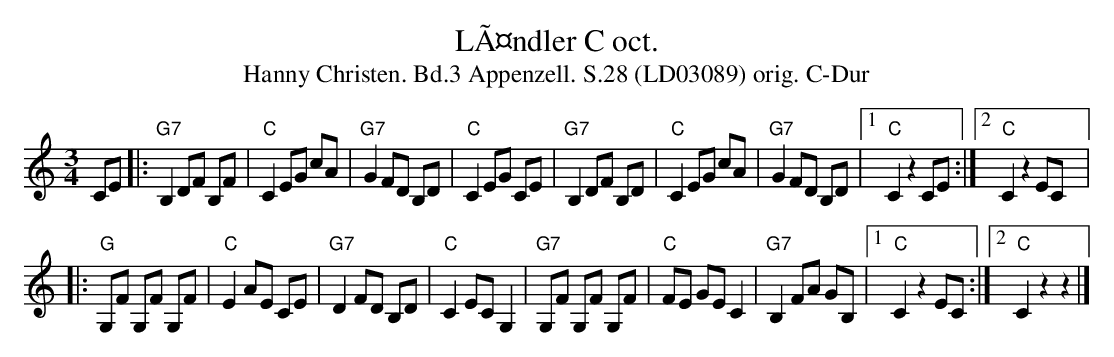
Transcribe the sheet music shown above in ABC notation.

X:1
T:LÃ¤ndler C oct.
T:Hanny Christen. Bd.3 Appenzell. S.28 (LD03089) orig. C-Dur
M:3/4
L:1/8
K:Cmaj
CE |: "G7"B,2 DF B,F | "C"C2 EG cA | "G7"G2 FD B,D | "C"C2 EG CE | \
"G7"B,2 DF B,D | "C"C2 EG cA | "G7"G2 FD B,D |1 "C"C2 z2 CE :|2 "C"C2 z2 EC |:
"G"G,F G,F G,F | "C"E2 AE CE | "G7"D2 FD B,D | "C"C2 EC G,2 | \
"G7"G,F G,F G,F | "C"FE GE C2 | "G7"B,2 FA GB, |1 "C"C2 z2 EC :|2 "C"C2 z2 z2 |]
